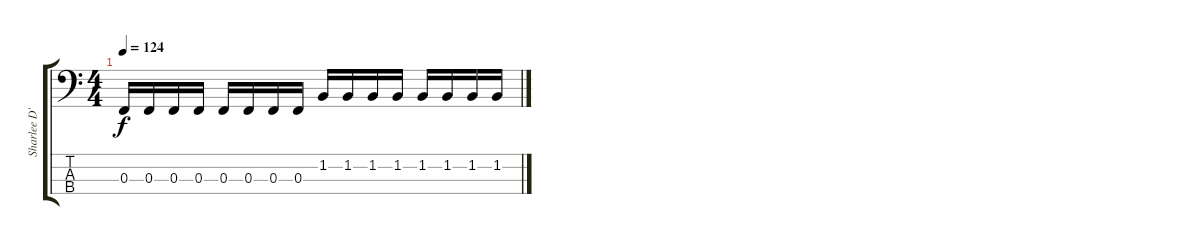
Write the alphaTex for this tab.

\track ("Sharlee D'Angelo" "Sharlee D'") {instrument electricbasspick}
\staff {score tabs}
\tuning (Eb2 Bb1 F1 C1) {hide}
\ts (4 4)
\tempo 124
\clef f4
\ks c
0.3.16{dy f} 0.3.16 0.3.16 0.3.16 0.3.16 0.3.16 0.3.16 0.3.16 1.2.16 1.2.16 1.2.16 1.2.16 1.2.16 1.2.16 1.2.16 1.2.16
